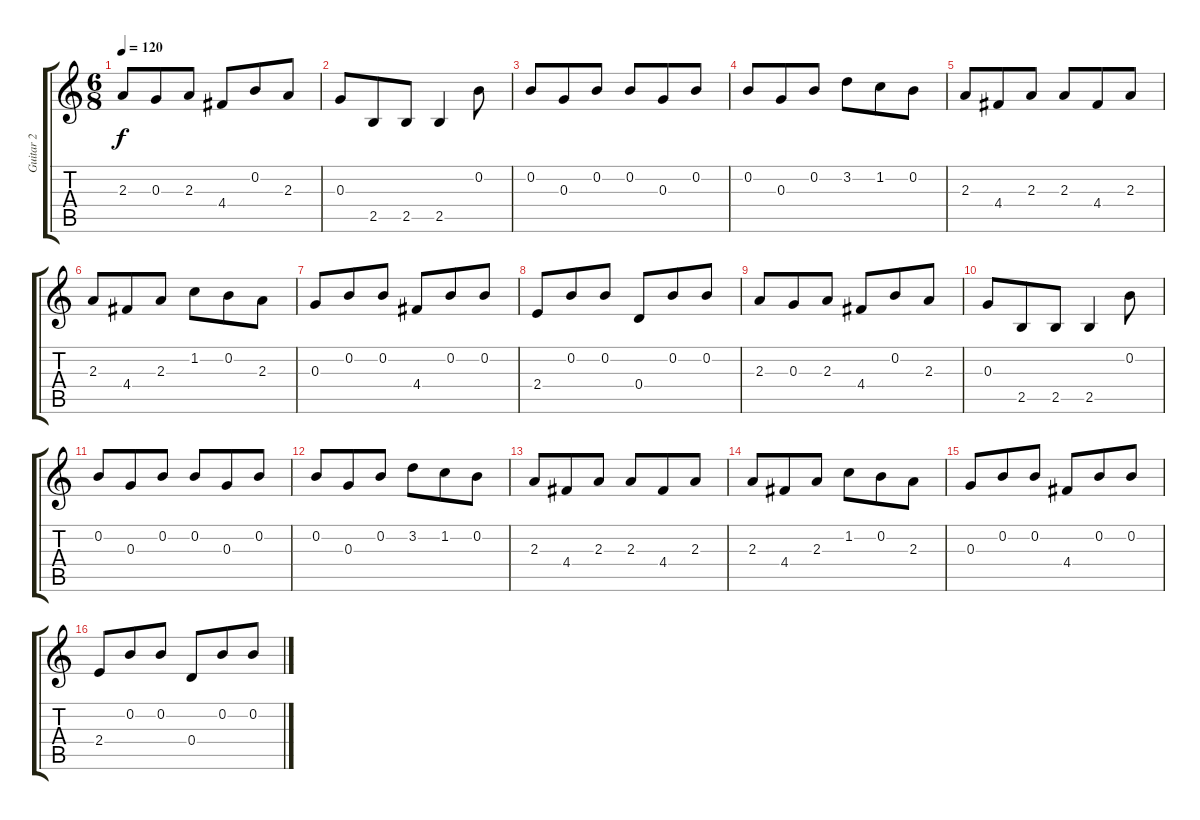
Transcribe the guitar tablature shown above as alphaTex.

\track ("Guitar 2" "Guitar 2") {instrument acousticguitarsteel}
\staff {score tabs}
\tuning (E4 B3 G3 D3 A2 E2) {hide}
\ts (6 8)
\tempo 120
\clef g2
\ks c
2.3.8{dy f} 0.3.8 2.3.8 4.4.8 0.2.8 2.3.8 |
0.3.8 2.5.8 2.5.8 2.5.4 0.2.8 |
0.2.8 0.3.8 0.2.8 0.2.8 0.3.8 0.2.8 |
0.2.8 0.3.8 0.2.8 3.2.8 1.2.8 0.2.8 |
2.3.8 4.4.8 2.3.8 2.3.8 4.4.8 2.3.8 |
2.3.8 4.4.8 2.3.8 1.2.8 0.2.8 2.3.8 |
0.3.8 0.2.8 0.2.8 4.4.8 0.2.8 0.2.8 |
2.4.8 0.2.8 0.2.8 0.4.8 0.2.8 0.2.8 |
2.3.8 0.3.8 2.3.8 4.4.8 0.2.8 2.3.8 |
0.3.8 2.5.8 2.5.8 2.5.4 0.2.8 |
0.2.8 0.3.8 0.2.8 0.2.8 0.3.8 0.2.8 |
0.2.8 0.3.8 0.2.8 3.2.8 1.2.8 0.2.8 |
2.3.8 4.4.8 2.3.8 2.3.8 4.4.8 2.3.8 |
2.3.8 4.4.8 2.3.8 1.2.8 0.2.8 2.3.8 |
0.3.8 0.2.8 0.2.8 4.4.8 0.2.8 0.2.8 |
2.4.8 0.2.8 0.2.8 0.4.8 0.2.8 0.2.8
